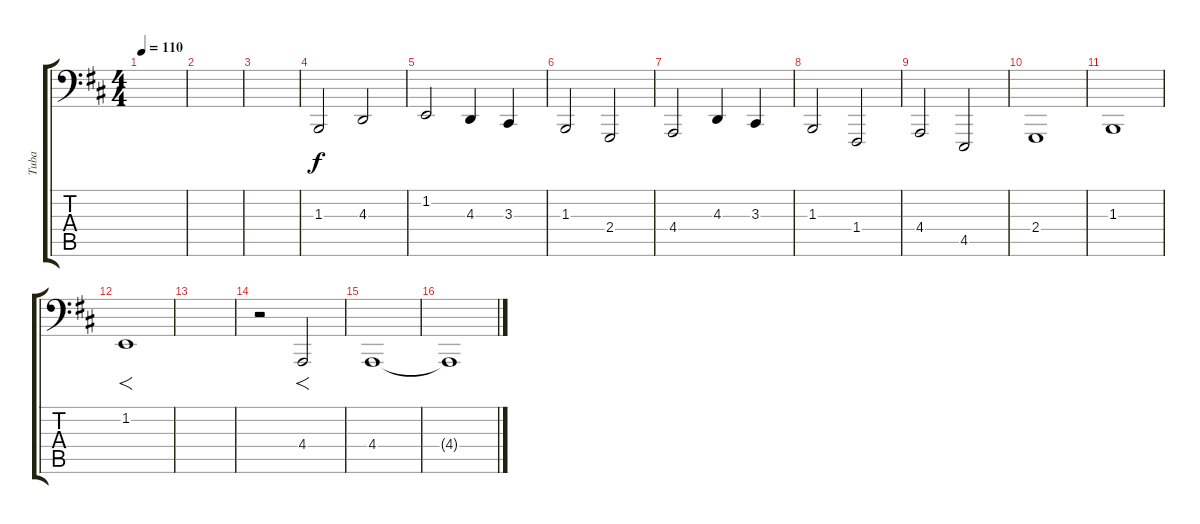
\track ("Tuba" "Tuba") {instrument tuba}
\staff {score tabs}
\tuning (Ab2 Eb2 Bb1 F1 C1 F0) {hide}
\ts (4 4)
\tempo 110
\clef f4
\ks d
|
|
|
1.3.2 4.3.2 |
1.2.2 4.3.4 3.3.4 |
1.3.2 2.4.2 |
4.4.2 4.3.4 3.3.4 |
1.3.2 1.4.2 |
4.4.2 4.5.2 |
2.4.1 |
1.3.1 |
1.2.1{f} |
|
r.2 4.4.2{f} |
4.4.1 |
4.4{t}.1
